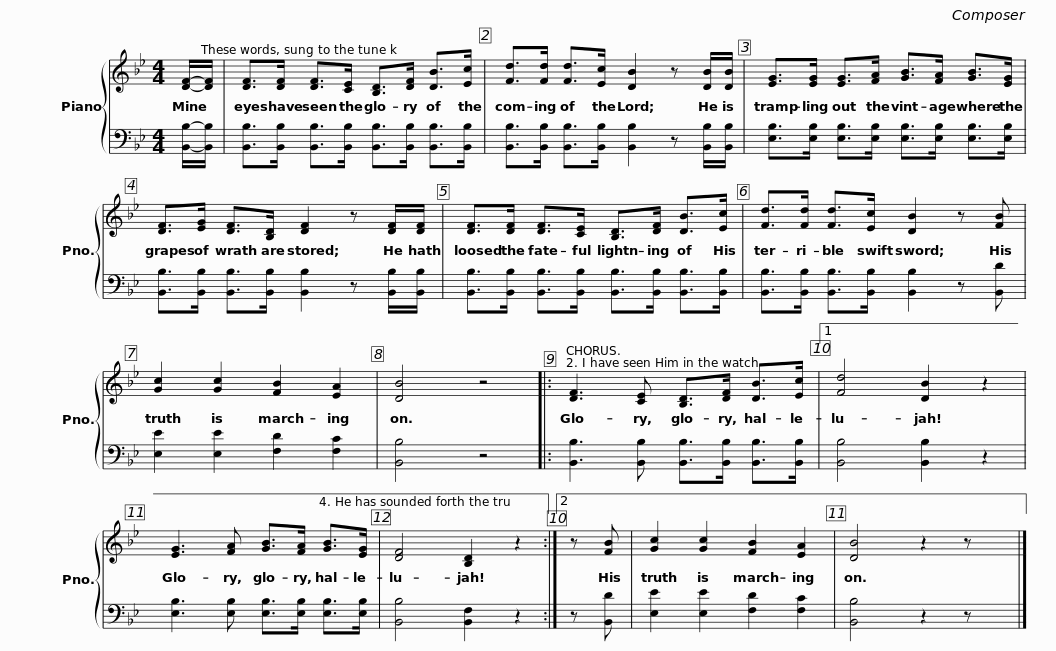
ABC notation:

X:1
%%score { 1 | 2 }
L:1/8
M:4/4
I:linebreak $
K:Bb
V:1 treble
V:2 bass
V:1
 [DF]/-[DF]/ | [DF]>[DF] [DF]>[CE] [B,D]>[DF] [DB]>[Ec] | [Fd]>[Fd] [Fd]>[Ec] [DB]2 z [DB]/[DB]/ |$ [EG]>[EG] [EG]>[FA] [GB]>[FA] [GB]>[EG] | [DF]>[EG] [DF]>[B,D] [DF]2 z [DF]/[DF]/ |$ %5
 [DF]>[DF] [DF]>[CE] [B,D]>[DF] [DB]>[Ec] | [Fd]>[Fd] [Fd]>[Ec] [DB]2 z [FB] | [Gc]2 [Gc]2 [FB]2 [EA]2 | [DB]4 z4 |:$ [DF]3 [CE] [B,D]>[DF] [DB]>[Ec] |1 %10
 [Fd]4 [DB]2 z2 | [EG]3 [FA] [GB]>[FA] [GB]>[EG] | [DF]4 [B,D]2 z2 :|2 z [FB] | [Gc]2 [Gc]2 [FB]2 [EA]2 | %15
 [DB]4 z2 z x |] %16
V:2
 [B,,B,]/-[B,,B,]/ | [B,,B,]>[B,,B,] [B,,B,]>[B,,B,] [B,,B,]>[B,,B,] [B,,B,]>[B,,B,] | [B,,B,]>[B,,B,] [B,,B,]>[B,,B,] [B,,B,]2 z [B,,B,]/[B,,B,]/ |$ [E,B,]>[E,B,] [E,B,]>[E,B,] [E,B,]>[E,B,] [E,B,]>[E,B,] | [B,,B,]>[B,,B,] [B,,B,]>[B,,B,] [B,,B,]2 z [B,,B,]/[B,,B,]/ |$ %5
 [B,,B,]>[B,,B,] [B,,B,]>[B,,B,] [B,,B,]>[B,,B,] [B,,B,]>[B,,B,] | [B,,B,]>[B,,B,] [B,,B,]>[B,,B,] [B,,B,]2 z [B,,D] | [E,E]2 [E,E]2 [F,D]2 [F,C]2 | [B,,B,]4 z4 |:$ [B,,B,]3 [B,,B,] [B,,B,]>[B,,B,] [B,,B,]>[B,,B,] |1 %10
 [B,,B,]4 [B,,B,]2 z2 | [E,B,]3 [E,B,] [E,B,]>[E,B,] [E,B,]>[E,B,] | [B,,B,]4 [B,,F,]2 z2 :|2 z [B,,D] | [E,E]2 [E,E]2 [F,D]2 [F,C]2 | %15
 [B,,B,]4 z2 z x |] %16
